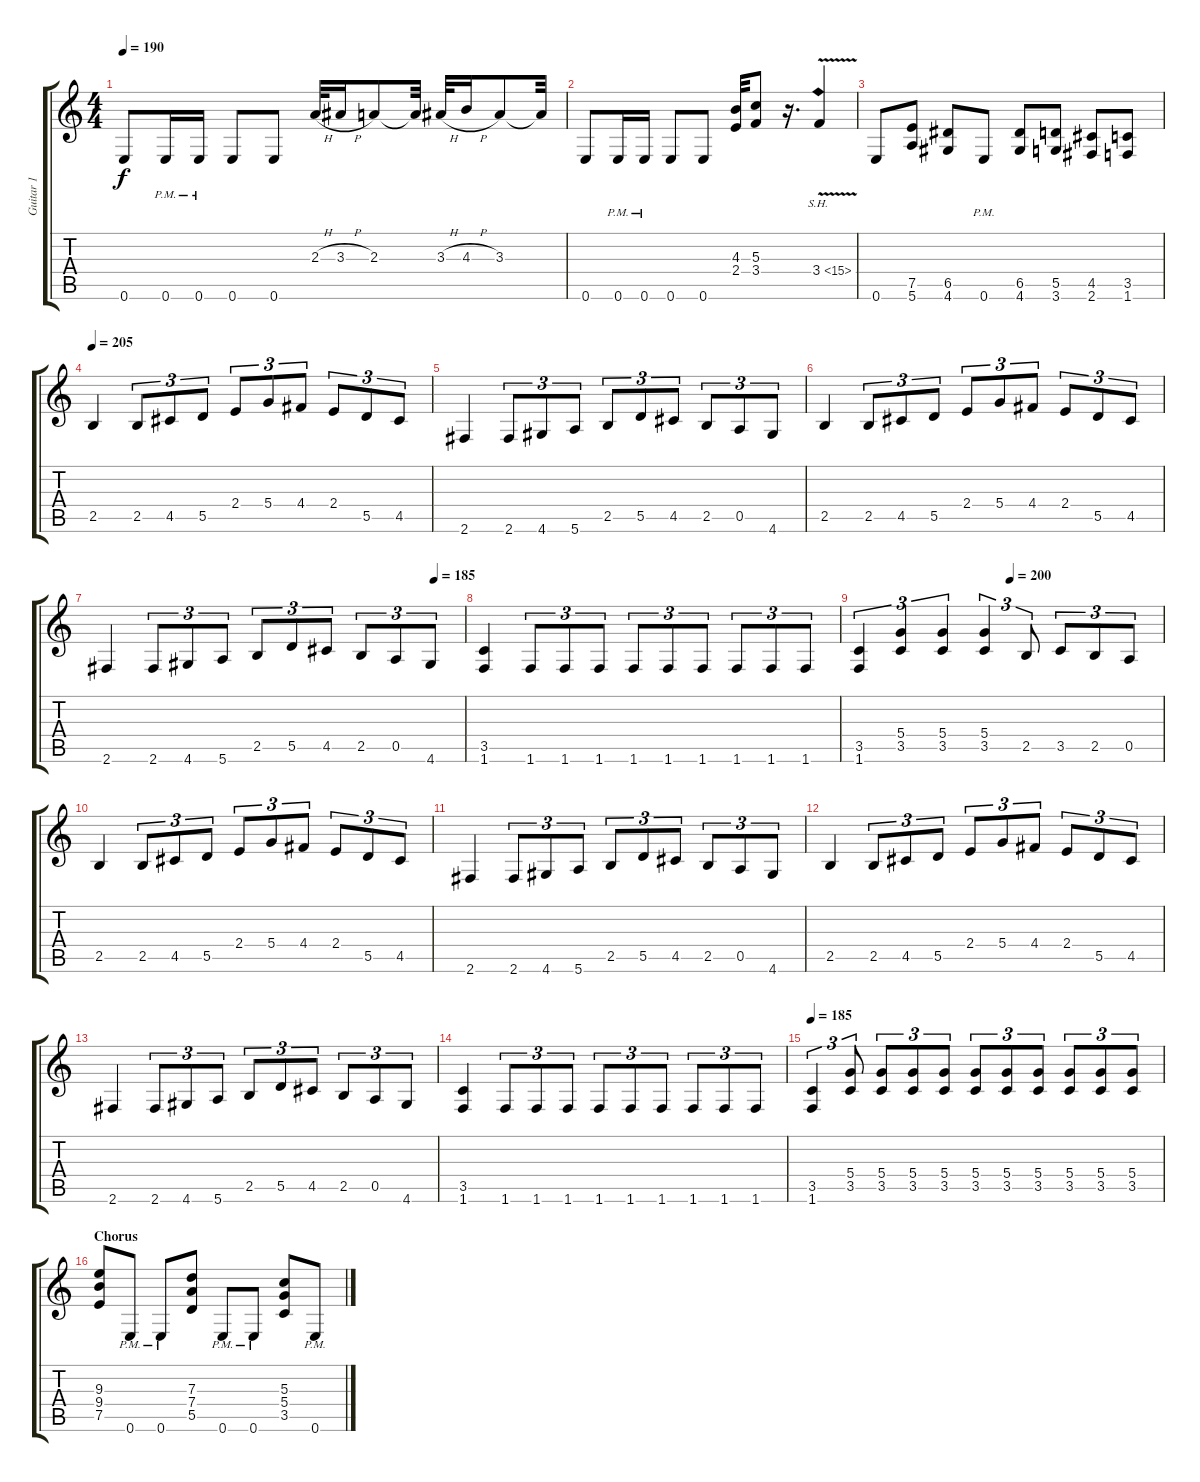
\track ("Guitar 1" "Guitar 1") {instrument overdrivenguitar}
\staff {score tabs}
\tuning (E4 B3 G3 D3 A2 E2) {hide}
\ts (4 4)
\tempo 190
\clef g2
\ks c
0.6.8{dy f} 0.6{pm}.16 0.6{pm}.16 0.6.8 0.6.8 2.3{h}.32 3.3{h}.16 2.3.8 2.3{t}.32 3.3{h}.32 4.3{h}.16 3.3.8 3.3{t}.32 |
0.6.8 0.6{pm}.16 0.6{pm}.16 0.6.8 0.6.8 (4.3 2.4).32 (5.3 3.4).8 r.16{d} 3.4{sh 12 v}.4 |
0.6.8 (7.5 5.6).8 (6.5 4.6).8 0.6{pm}.8 (6.5 4.6).8 (5.5 3.6).8 (4.5 2.6).8 (3.5 1.6).8 |
\tempo 205
2.5.4 2.5.8{tu (3 2)} 4.5.8{tu (3 2)} 5.5.8{tu (3 2)} 2.4.8{tu (3 2)} 5.4.8{tu (3 2)} 4.4.8{tu (3 2)} 2.4.8{tu (3 2)} 5.5.8{tu (3 2)} 4.5.8{tu (3 2)} |
2.6.4 2.6.8{tu (3 2)} 4.6.8{tu (3 2)} 5.6.8{tu (3 2)} 2.5.8{tu (3 2)} 5.5.8{tu (3 2)} 4.5.8{tu (3 2)} 2.5.8{tu (3 2)} 0.5.8{tu (3 2)} 4.6.8{tu (3 2)} |
2.5.4 2.5.8{tu (3 2)} 4.5.8{tu (3 2)} 5.5.8{tu (3 2)} 2.4.8{tu (3 2)} 5.4.8{tu (3 2)} 4.4.8{tu (3 2)} 2.4.8{tu (3 2)} 5.5.8{tu (3 2)} 4.5.8{tu (3 2)} |
\tempo (185 0.9166666666666666)
2.6.4 2.6.8{tu (3 2)} 4.6.8{tu (3 2)} 5.6.8{tu (3 2)} 2.5.8{tu (3 2)} 5.5.8{tu (3 2)} 4.5.8{tu (3 2)} 2.5.8{tu (3 2)} 0.5.8{tu (3 2)} 4.6.8{tu (3 2)} |
(3.5 1.6).4 1.6.8{tu (3 2)} 1.6.8{tu (3 2)} 1.6.8{tu (3 2)} 1.6.8{tu (3 2)} 1.6.8{tu (3 2)} 1.6.8{tu (3 2)} 1.6.8{tu (3 2)} 1.6.8{tu (3 2)} 1.6.8{tu (3 2)} |
\tempo (200 0.5)
(3.5 1.6).4{tu (3 2)} (5.4 3.5).4{tu (3 2)} (5.4 3.5).4{tu (3 2)} (5.4 3.5).4{tu (3 2)} 2.5.8{tu (3 2)} 3.5.8{tu (3 2)} 2.5.8{tu (3 2)} 0.5.8{tu (3 2)} |
2.5.4 2.5.8{tu (3 2)} 4.5.8{tu (3 2)} 5.5.8{tu (3 2)} 2.4.8{tu (3 2)} 5.4.8{tu (3 2)} 4.4.8{tu (3 2)} 2.4.8{tu (3 2)} 5.5.8{tu (3 2)} 4.5.8{tu (3 2)} |
2.6.4 2.6.8{tu (3 2)} 4.6.8{tu (3 2)} 5.6.8{tu (3 2)} 2.5.8{tu (3 2)} 5.5.8{tu (3 2)} 4.5.8{tu (3 2)} 2.5.8{tu (3 2)} 0.5.8{tu (3 2)} 4.6.8{tu (3 2)} |
2.5.4 2.5.8{tu (3 2)} 4.5.8{tu (3 2)} 5.5.8{tu (3 2)} 2.4.8{tu (3 2)} 5.4.8{tu (3 2)} 4.4.8{tu (3 2)} 2.4.8{tu (3 2)} 5.5.8{tu (3 2)} 4.5.8{tu (3 2)} |
2.6.4 2.6.8{tu (3 2)} 4.6.8{tu (3 2)} 5.6.8{tu (3 2)} 2.5.8{tu (3 2)} 5.5.8{tu (3 2)} 4.5.8{tu (3 2)} 2.5.8{tu (3 2)} 0.5.8{tu (3 2)} 4.6.8{tu (3 2)} |
(3.5 1.6).4 1.6.8{tu (3 2)} 1.6.8{tu (3 2)} 1.6.8{tu (3 2)} 1.6.8{tu (3 2)} 1.6.8{tu (3 2)} 1.6.8{tu (3 2)} 1.6.8{tu (3 2)} 1.6.8{tu (3 2)} 1.6.8{tu (3 2)} |
\tempo 185
(3.5 1.6).4{tu (3 2)} (5.4 3.5).8{tu (3 2)} (5.4 3.5).8{tu (3 2)} (5.4 3.5).8{tu (3 2)} (5.4 3.5).8{tu (3 2)} (5.4 3.5).8{tu (3 2)} (5.4 3.5).8{tu (3 2)} (5.4 3.5).8{tu (3 2)} (5.4 3.5).8{tu (3 2)} (5.4 3.5).8{tu (3 2)} (5.4 3.5).8{tu (3 2)} |
\section ("" "Chorus")
(9.3 9.4 7.5).8 0.6{pm}.8 0.6{pm}.8 (7.3 7.4 5.5).8 0.6{pm}.8 0.6{pm}.8 (5.3 5.4 3.5).8 0.6{pm}.8
